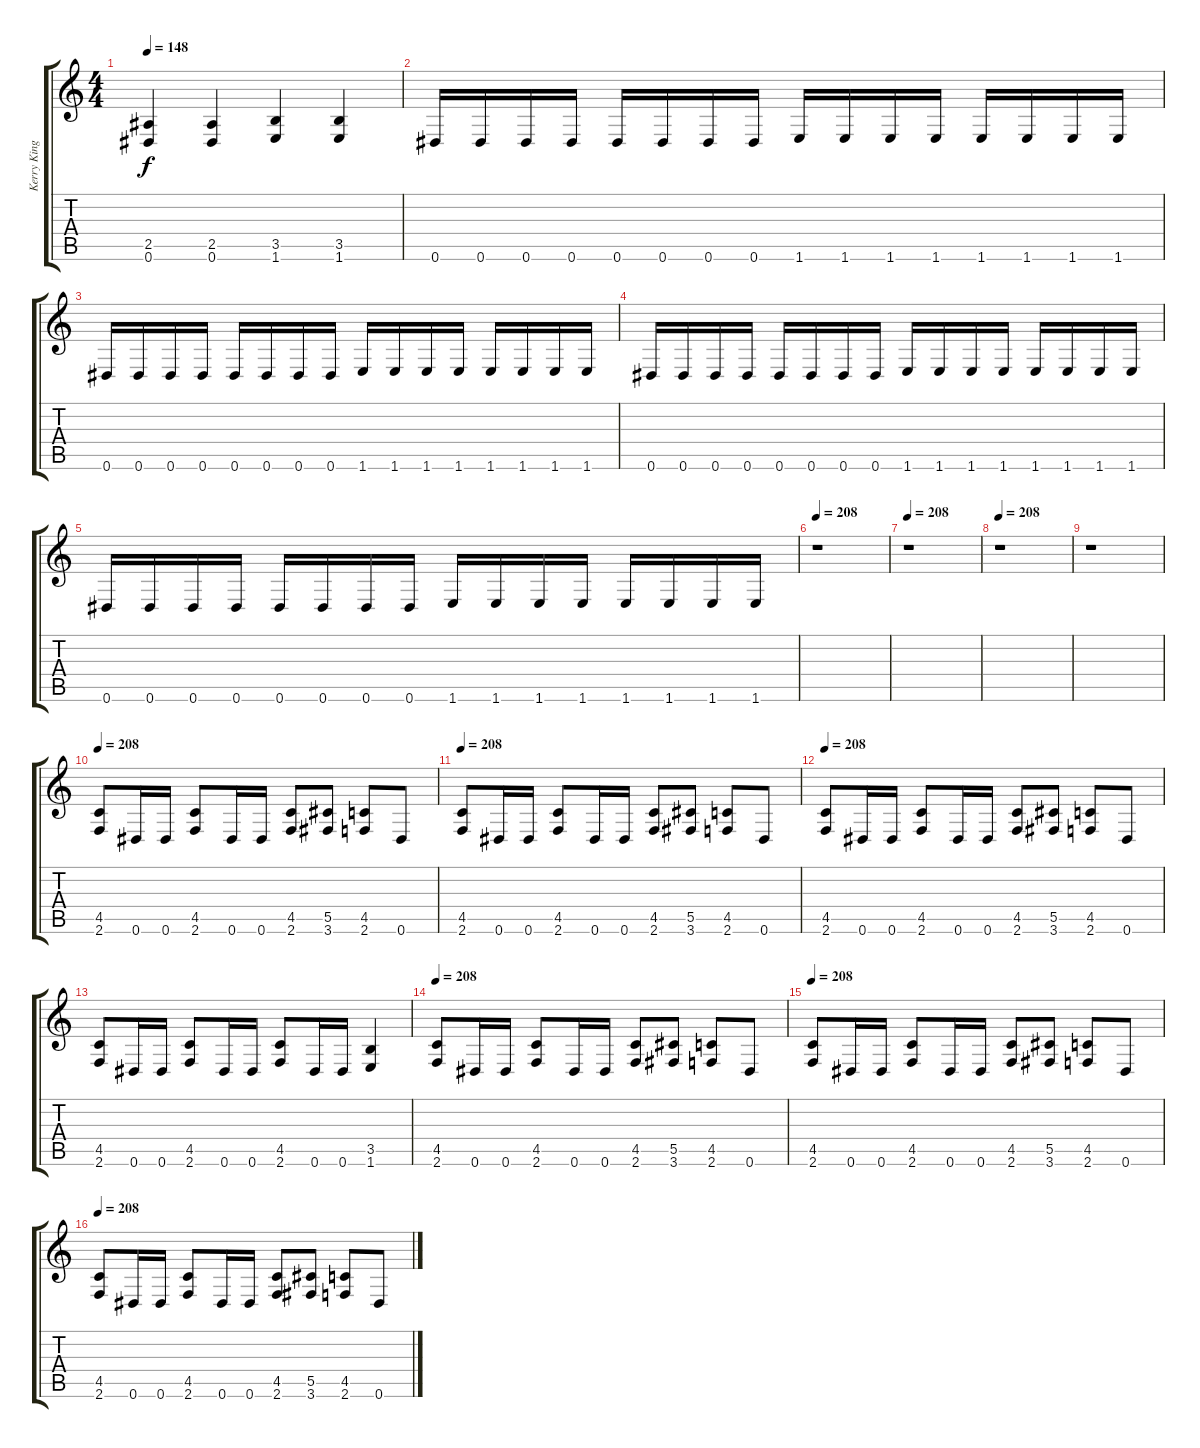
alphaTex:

\track ("Kerry King" "Kerry King") {instrument distortionguitar}
\staff {score tabs}
\tuning (Eb4 Bb3 Gb3 Db3 Ab2 Eb2) {hide}
\ts (4 4)
\tempo 148
\clef g2
\ks c
(2.5 0.6).4{dy f} (2.5 0.6).4 (3.5 1.6).4 (3.5 1.6).4 |
0.6.16 0.6.16 0.6.16 0.6.16 0.6.16 0.6.16 0.6.16 0.6.16 1.6.16 1.6.16 1.6.16 1.6.16 1.6.16 1.6.16 1.6.16 1.6.16 |
0.6.16 0.6.16 0.6.16 0.6.16 0.6.16 0.6.16 0.6.16 0.6.16 1.6.16 1.6.16 1.6.16 1.6.16 1.6.16 1.6.16 1.6.16 1.6.16 |
0.6.16 0.6.16 0.6.16 0.6.16 0.6.16 0.6.16 0.6.16 0.6.16 1.6.16 1.6.16 1.6.16 1.6.16 1.6.16 1.6.16 1.6.16 1.6.16 |
0.6.16 0.6.16 0.6.16 0.6.16 0.6.16 0.6.16 0.6.16 0.6.16 1.6.16 1.6.16 1.6.16 1.6.16 1.6.16 1.6.16 1.6.16 1.6.16 |
\tempo 208
r.1 |
\tempo 208
r.1 |
\tempo 208
r.1 |
r.1 |
\tempo 208
(4.5 2.6).8 0.6.16 0.6.16 (4.5 2.6).8 0.6.16 0.6.16 (4.5 2.6).8 (5.5 3.6).8 (4.5 2.6).8 0.6.8 |
\tempo 208
(4.5 2.6).8 0.6.16 0.6.16 (4.5 2.6).8 0.6.16 0.6.16 (4.5 2.6).8 (5.5 3.6).8 (4.5 2.6).8 0.6.8 |
\tempo 208
(4.5 2.6).8 0.6.16 0.6.16 (4.5 2.6).8 0.6.16 0.6.16 (4.5 2.6).8 (5.5 3.6).8 (4.5 2.6).8 0.6.8 |
(4.5 2.6).8 0.6.16 0.6.16 (4.5 2.6).8 0.6.16 0.6.16 (4.5 2.6).8 0.6.16 0.6.16 (3.5 1.6).4 |
\tempo 208
(4.5 2.6).8 0.6.16 0.6.16 (4.5 2.6).8 0.6.16 0.6.16 (4.5 2.6).8 (5.5 3.6).8 (4.5 2.6).8 0.6.8 |
\tempo 208
(4.5 2.6).8 0.6.16 0.6.16 (4.5 2.6).8 0.6.16 0.6.16 (4.5 2.6).8 (5.5 3.6).8 (4.5 2.6).8 0.6.8 |
\tempo 208
(4.5 2.6).8 0.6.16 0.6.16 (4.5 2.6).8 0.6.16 0.6.16 (4.5 2.6).8 (5.5 3.6).8 (4.5 2.6).8 0.6.8
